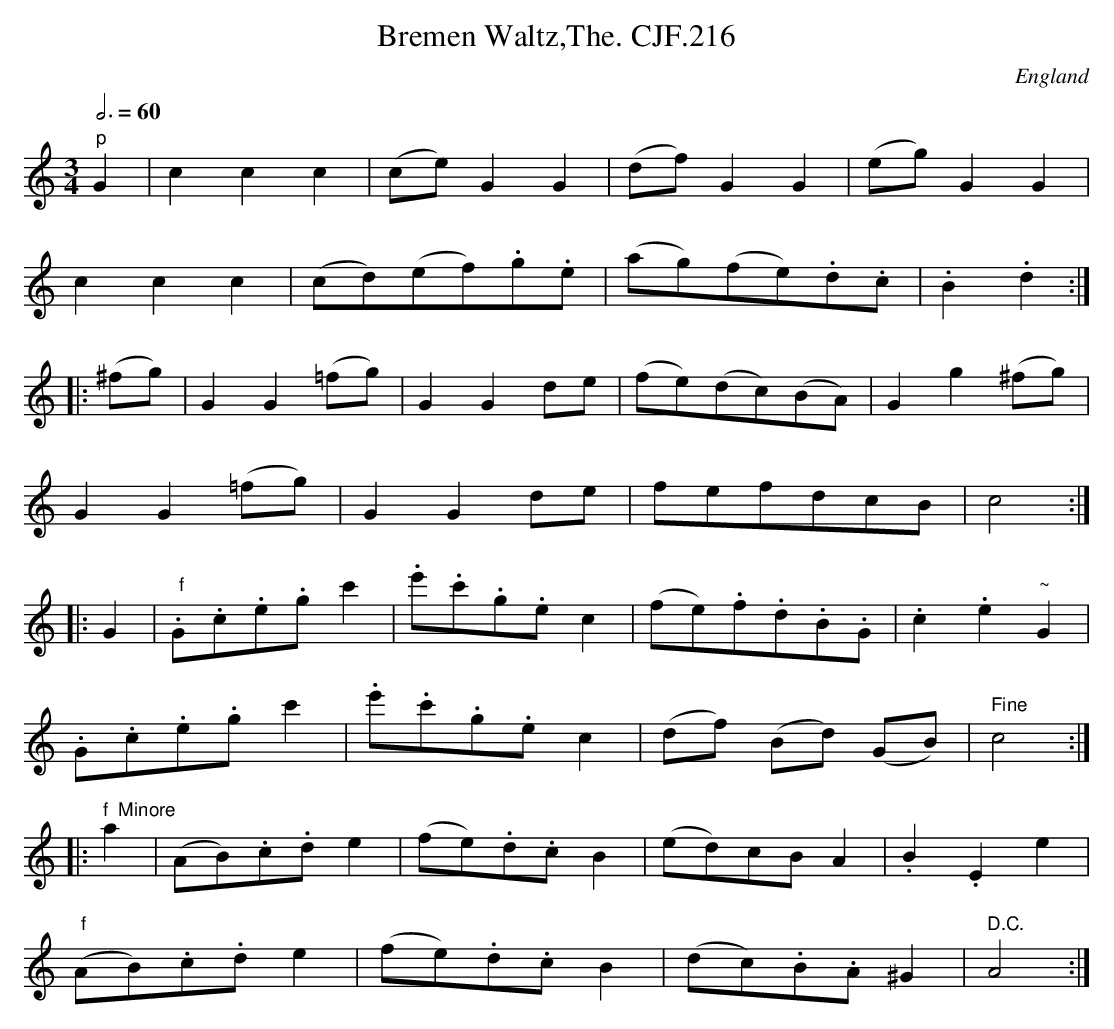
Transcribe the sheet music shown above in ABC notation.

X:1
T:Bremen Waltz,The. CJF.216
L:1/8
M:3/4
O:England
Q:3/4=60
K:C
"p"G2|\
c2c2c2|(ce)G2G2|(df)G2G2|(eg)G2G2|!
c2c2c2|(cd)(ef).g.e|(ag)(fe).d.c|.B2.d2:|!
|:(^fg)|G2G2(=fg)|G2G2de|(fe)(dc)(BA)|G2g2(^fg)|!
G2G2(=fg)|G2G2de|fefdcB|c4:|!
|:G2|" f".G.c.e.gc'2|.e'.c'.g.ec2|(fe).f.d.B.G|.c2.e2"~"G2|!
.G.c.e.gc'2|.e'.c'.g.ec2|(df) (Bd) (GB)|" Fine"c4:|!
|:" f  Minore"a2|(AB).c.de2|(fe).d.cB2|(ed)cBA2|.B2.E2e2|!
" f"(AB).c.de2|(fe).d.cB2|(dc).B.A^G2|" D.C."A4:|
